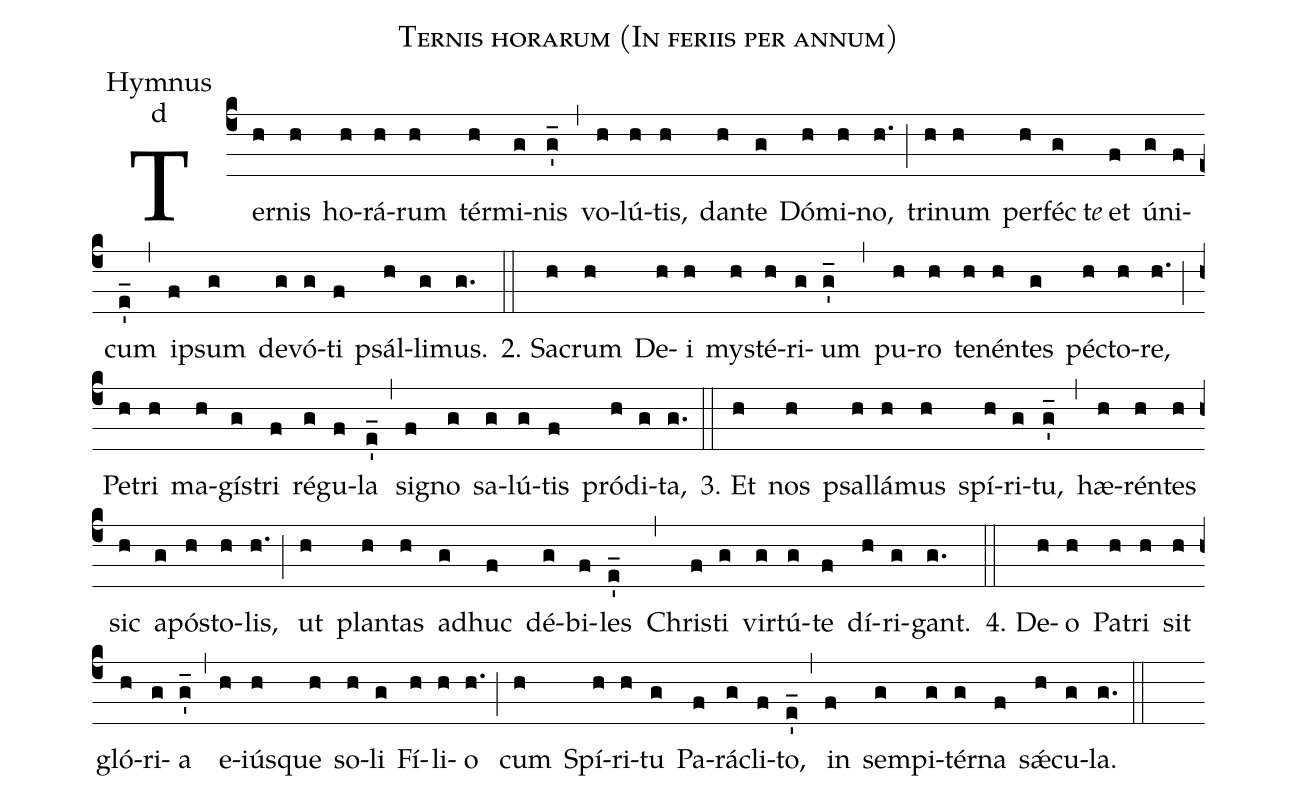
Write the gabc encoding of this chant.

name:Ternis horarum (In feriis per annum);
office-part:Hymnus;
mode:d;
%%
(c4)Ter(h)nis(h) ho(h)rá(h)rum(h) tér(h)mi(g)nis(g'_) (,)
vo(h)lú(h)tis,(h) dan(h)te(g) Dó(h)mi(h)no,(h.) (;)
tri(h)num(h) per(h)féc(g)t<i>e</i>() et(f) ú(g)ni(f)cum(e'_) (,)
ip(f)sum(g) de(g)vó(g)ti(f) psál(h)li(g)mus.(g.) (::)
2. Sa(h)crum(h) De(h)i(h) mys(h)té(h)ri(g)um(g'_) (,)
pu(h)ro(h) te(h)nén(h)tes(g) péc(h)to(h)re,(h.) (;)
Pe(h)tri(h) ma(h)gís(g)tri(f) ré(g)gu(f)la(e'_) (,)
si(f)gno(g) sa(g)lú(g)tis(f) pró(h)di(g)ta,(g.) (::)

3. Et(h) nos(h) psal(h)lá(h)mus(h) spí(h)ri(g)tu,(g'_) (,)
hæ(h)rén(h)tes(h) sic(h) a(g)pós(h)to(h)lis,(h.) (;)
ut(h) plan(h)tas(h) ad(g)huc(f) dé(g)bi(f)les(e'_) (,)
Chris(f)ti(g) vir(g)tú(g)te(f) dí(h)ri(g)gant.(g.) (::)

4. De(h)o(h) Pa(h)tri(h) sit(h) gló(h)ri(g)a(g'_) (,)
e(h)iús(h)que(h) so(h)li(g) Fí(h)li(h)o(h.) (;)
cum(h) Spí(h)ri(h)tu(g) Pa(f)rá(g)cli(f)to,(e'_) (,)
in(f) sem(g)pi(g)tér(g)na(f) sǽ(h)cu(g)la.(g.) (::)
